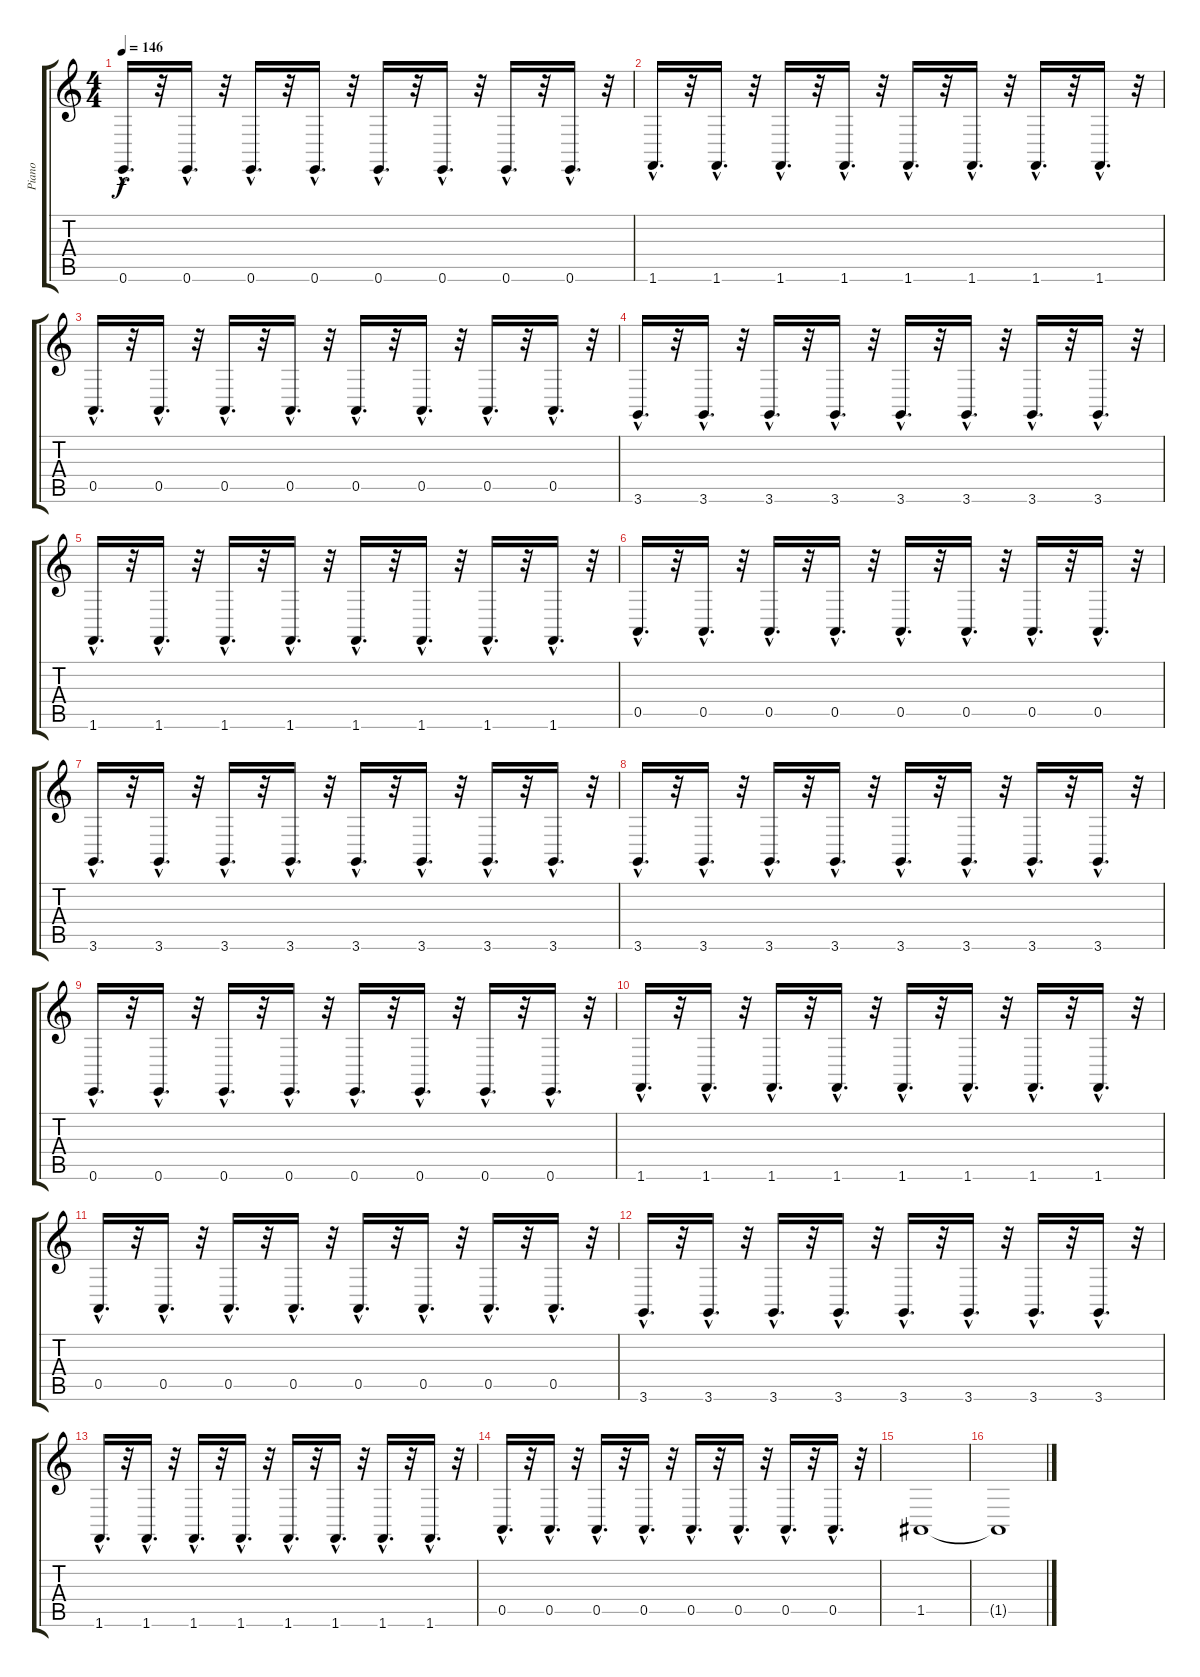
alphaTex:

\track ("Piano" "Piano") {instrument brightacousticpiano}
\staff {score tabs}
\tuning (E4 B3 G3 D3 A2 E2) {hide}
\ts (4 4)
\tempo 146
\clef g2
\ks c
0.6{hac}.16{d dy f} r.32 0.6{hac}.16{d} r.32 0.6{hac}.16{d} r.32 0.6{hac}.16{d} r.32 0.6{hac}.16{d} r.32 0.6{hac}.16{d} r.32 0.6{hac}.16{d} r.32 0.6{hac}.16{d} r.32 |
1.6{hac}.16{d} r.32 1.6{hac}.16{d} r.32 1.6{hac}.16{d} r.32 1.6{hac}.16{d} r.32 1.6{hac}.16{d} r.32 1.6{hac}.16{d} r.32 1.6{hac}.16{d} r.32 1.6{hac}.16{d} r.32 |
0.5{hac}.16{d} r.32 0.5{hac}.16{d} r.32 0.5{hac}.16{d} r.32 0.5{hac}.16{d} r.32 0.5{hac}.16{d} r.32 0.5{hac}.16{d} r.32 0.5{hac}.16{d} r.32 0.5{hac}.16{d} r.32 |
3.6{hac}.16{d} r.32 3.6{hac}.16{d} r.32 3.6{hac}.16{d} r.32 3.6{hac}.16{d} r.32 3.6{hac}.16{d} r.32 3.6{hac}.16{d} r.32 3.6{hac}.16{d} r.32 3.6{hac}.16{d} r.32 |
1.6{hac}.16{d} r.32 1.6{hac}.16{d} r.32 1.6{hac}.16{d} r.32 1.6{hac}.16{d} r.32 1.6{hac}.16{d} r.32 1.6{hac}.16{d} r.32 1.6{hac}.16{d} r.32 1.6{hac}.16{d} r.32 |
0.5{hac}.16{d} r.32 0.5{hac}.16{d} r.32 0.5{hac}.16{d} r.32 0.5{hac}.16{d} r.32 0.5{hac}.16{d} r.32 0.5{hac}.16{d} r.32 0.5{hac}.16{d} r.32 0.5{hac}.16{d} r.32 |
3.6{hac}.16{d} r.32 3.6{hac}.16{d} r.32 3.6{hac}.16{d} r.32 3.6{hac}.16{d} r.32 3.6{hac}.16{d} r.32 3.6{hac}.16{d} r.32 3.6{hac}.16{d} r.32 3.6{hac}.16{d} r.32 |
3.6{hac}.16{d} r.32 3.6{hac}.16{d} r.32 3.6{hac}.16{d} r.32 3.6{hac}.16{d} r.32 3.6{hac}.16{d} r.32 3.6{hac}.16{d} r.32 3.6{hac}.16{d} r.32 3.6{hac}.16{d} r.32 |
0.6{hac}.16{d} r.32 0.6{hac}.16{d} r.32 0.6{hac}.16{d} r.32 0.6{hac}.16{d} r.32 0.6{hac}.16{d} r.32 0.6{hac}.16{d} r.32 0.6{hac}.16{d} r.32 0.6{hac}.16{d} r.32 |
1.6{hac}.16{d} r.32 1.6{hac}.16{d} r.32 1.6{hac}.16{d} r.32 1.6{hac}.16{d} r.32 1.6{hac}.16{d} r.32 1.6{hac}.16{d} r.32 1.6{hac}.16{d} r.32 1.6{hac}.16{d} r.32 |
0.5{hac}.16{d} r.32 0.5{hac}.16{d} r.32 0.5{hac}.16{d} r.32 0.5{hac}.16{d} r.32 0.5{hac}.16{d} r.32 0.5{hac}.16{d} r.32 0.5{hac}.16{d} r.32 0.5{hac}.16{d} r.32 |
3.6{hac}.16{d} r.32 3.6{hac}.16{d} r.32 3.6{hac}.16{d} r.32 3.6{hac}.16{d} r.32 3.6{hac}.16{d} r.32 3.6{hac}.16{d} r.32 3.6{hac}.16{d} r.32 3.6{hac}.16{d} r.32 |
1.6{hac}.16{d} r.32 1.6{hac}.16{d} r.32 1.6{hac}.16{d} r.32 1.6{hac}.16{d} r.32 1.6{hac}.16{d} r.32 1.6{hac}.16{d} r.32 1.6{hac}.16{d} r.32 1.6{hac}.16{d} r.32 |
0.5{hac}.16{d} r.32 0.5{hac}.16{d} r.32 0.5{hac}.16{d} r.32 0.5{hac}.16{d} r.32 0.5{hac}.16{d} r.32 0.5{hac}.16{d} r.32 0.5{hac}.16{d} r.32 0.5{hac}.16{d} r.32 |
1.5.1 |
1.5{t}.1
